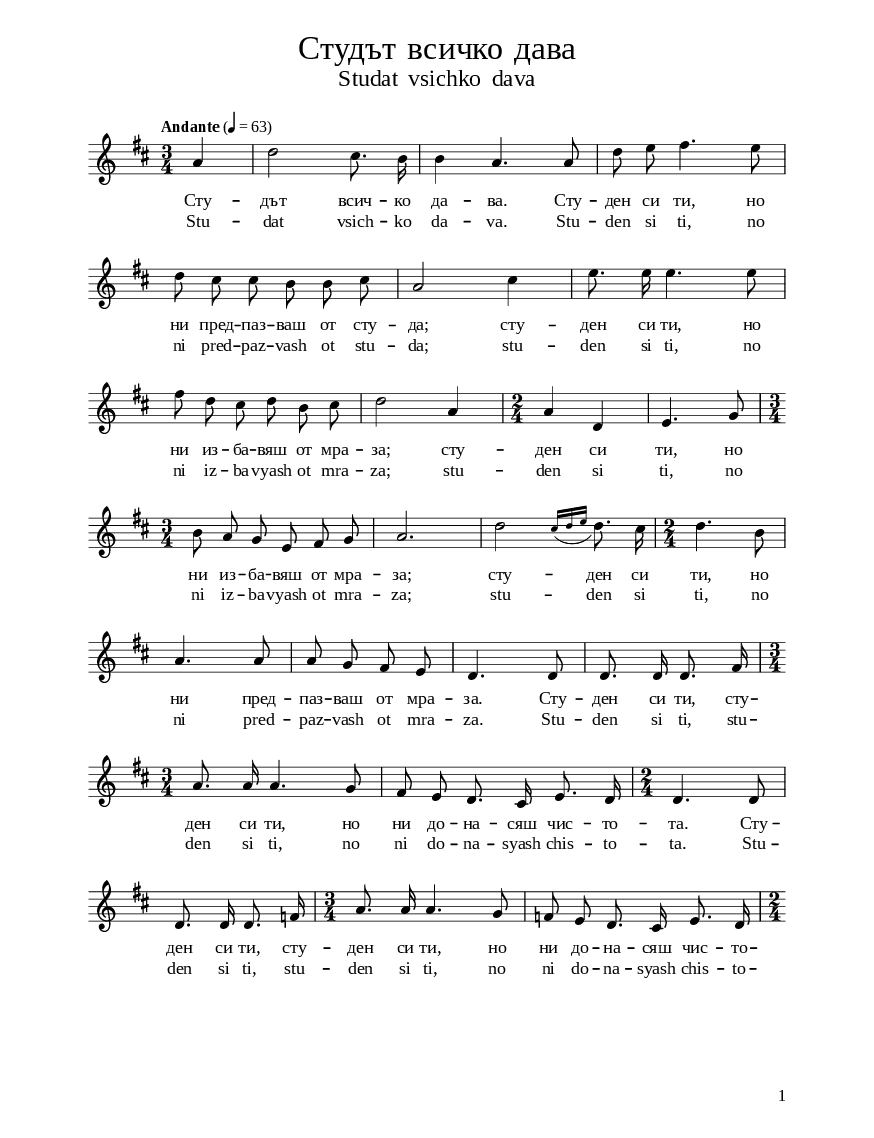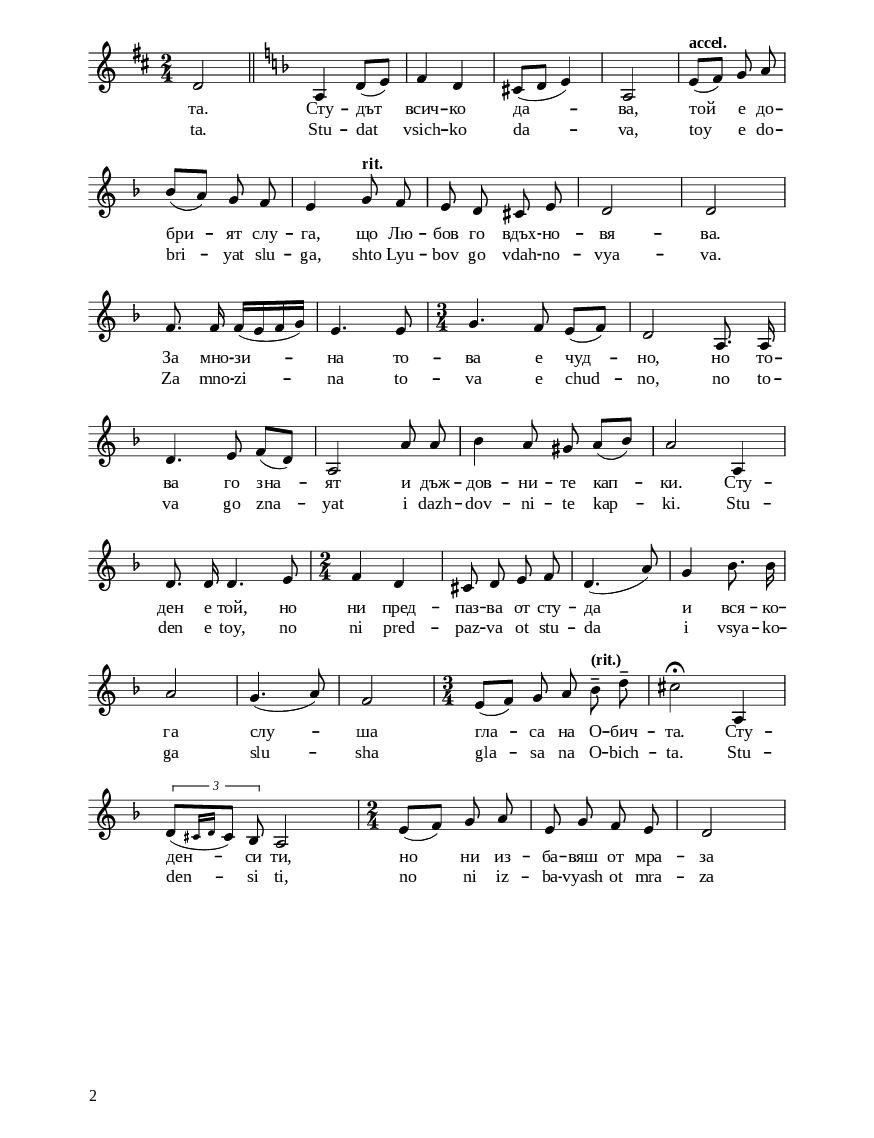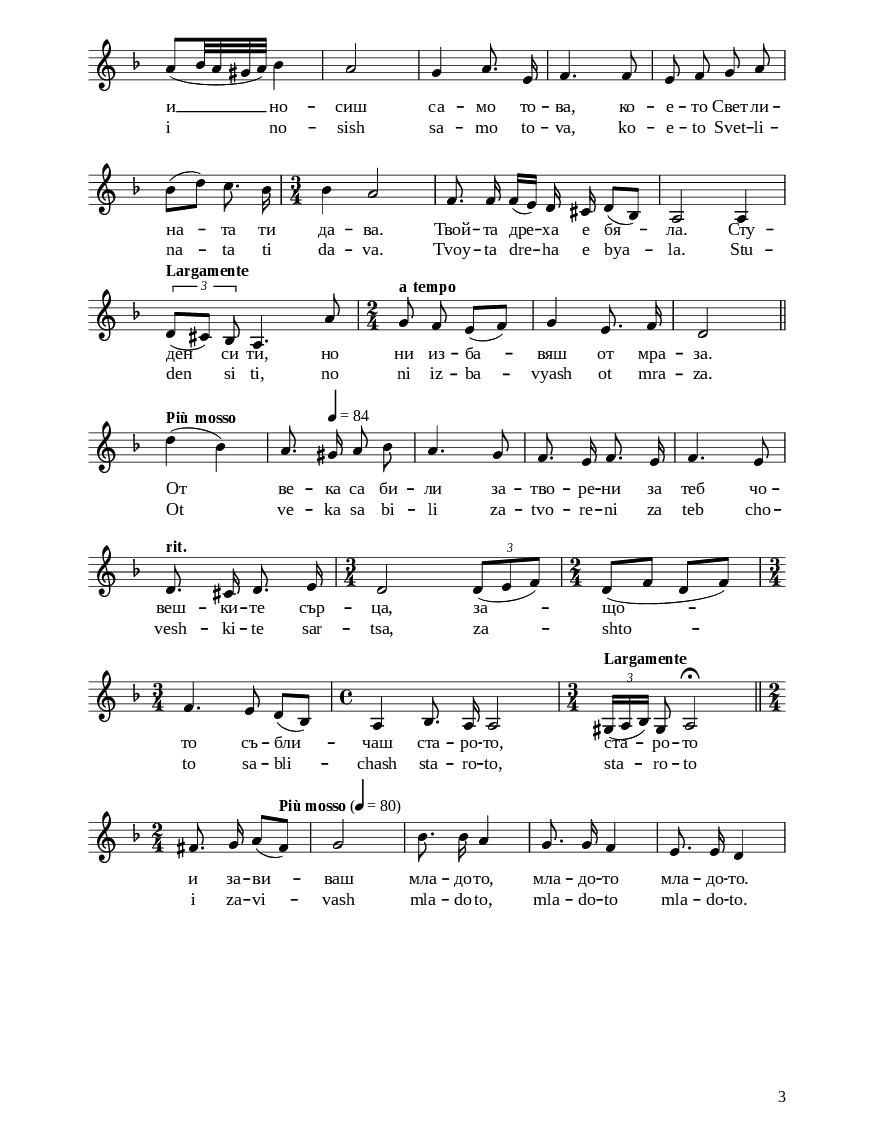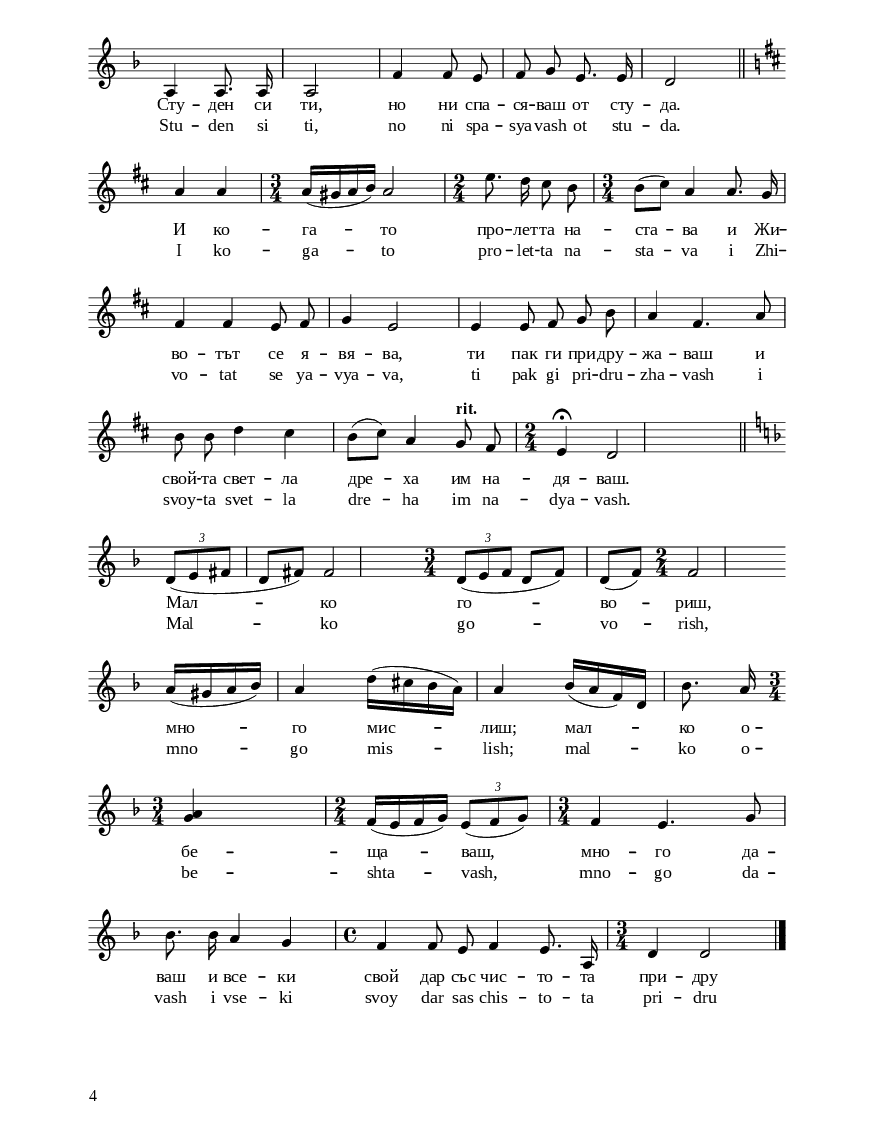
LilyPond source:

\version "2.20.0"

\paper {
  #(set-paper-size "a5")
}

\bookpart {
  \paper {
    print-all-headers = ##t
    print-page-number = ##t
    print-first-page-number = ##t

    % put page numbers on the bottom
    oddHeaderMarkup = \markup ""
    evenHeaderMarkup = \markup ""
    oddFooterMarkup = \markup
    \fill-line {
      ""
      \on-the-fly #print-page-number-check-first \fromproperty #'page:page-number-string
    }
    evenFooterMarkup = \markup
    \fill-line {
      \on-the-fly #print-page-number-check-first \fromproperty #'page:page-number-string
      ""
    }

    left-margin = 1.5\cm
    right-margin = 1.5\cm
    top-margin = 1.6\cm
    bottom-margin = 1.2\cm
    ragged-bottom = ##t % do not spread the staves to fill the whole vertical space

    % change lyrics and titles font (affects notes also)
    fonts =
    #(make-pango-font-tree
      "Times New Roman"
      "DejaVu Sans"
      "DejaVu Sans Mono"
      (/ (* staff-height pt) 3.6))

    % change distance between staves
    system-system-spacing =
    #'((basic-distance . 12)
       (minimum-distance . 6)
       (padding . 1)
       (stretchability . 12))
  }

  \header {
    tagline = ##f
  }

  \score{
    \layout {
      indent = 0.0\cm % remove first line indentation
      %ragged-last = ##t % do not spread last line to fill the whole space
      \context {
        \Score
        \omit BarNumber %remove bar numbers
      } % context

      \context {
        % change staff size
        \Staff
        fontSize = #+0 % affects notes size only
        \override StaffSymbol #'staff-space = #(magstep -3)
        \override StaffSymbol #'thickness = #0.5
        \override BarLine #'hair-thickness = #1
        %\override StaffSymbol #'ledger-line-thickness = #'(0 . 0)
      }

      \context {
        % adjust space between staff and lyrics and between the two lyric lines
        \Lyrics
        \override VerticalAxisGroup.nonstaff-relatedstaff-spacing = #'((basic-distance . 4.5))
        \override VerticalAxisGroup.nonstaff-nonstaff-spacing = #'((minimum-distance . 2))
      }
    } % layout

    \new Voice \absolute {
      \clef treble
      \key d \major
      \time 3/4
      \tempo \markup {
        % make tempo note smaller
        \concat {
          "Andante " \normal-text { "(" }
          \teeny \general-align #Y #DOWN \note #"4" #0.8
          \normal-text { " = 63)" }
        }
      }
      \autoBeamOff
      \partial 4
      a'4 | % 2
      d''2  cis''8.  b'16 | % 3
      b'4  a'4.  a'8 | % 4
      d''8  e''8  fis''4.  e''8
      \break | % 5
      d''8  cis''8  cis''8  b'8
      b'8  cis''8 | % 6
      a'2  cis''4 | % 7
      e''8.  e''16  e''4.  e''8
      \break | % 8
      fis''8  d''8  cis''8  d''8
      b'8  cis''8 | % 9
      d''2  a'4 |
      \time 2/4  |
      a'4  d'4 | % 11
      e'4.  g'8 \break | % 12
      \time 3/4  | % 12
      b'8  a'8  g'8  e'8  fis'8
      g'8 | % 13
      a'2. | % 14
      d''2 \grace {
        cis''16 ( [  d''16
        e''16 ]
      }
      d''8. )  cis''16 | % 15
      \time 2/4  | % 15
      d''4.  b'8 \break | % 16
      a'4.  a'8 | % 17
      a'8  g'8  fis'8  e'8 | % 18
      d'4.  d'8 | % 19
      d'8.  d'16  d'8.  fis'16 \break |
      \time 3/4  |
      a'8.  a'16  a'4.  g'8 | % 21
      fis'8  e'8  d'8.  cis'16  e'8.
      d'16 | % 22
      \time 2/4  | % 22
      d'4.  d'8 \break | % 23
      d'8.  d'16  d'8.  f'16 | % 24
      \time 3/4  | % 24
      a'8.  a'16  a'4.  g'8 | % 25
      f'8  e'8  d'8.  cis'16  e'8.
      d'16  % 26
      \break | % 27
      \time 2/4  | % 26
      d'2 \bar "||"

      \key f \major | % 27
      a4  d'8 ( [  e'8 ) ] | % 28
      f'4  d'4 | % 29
      cis'8 ( [  d'8 ]  e'4 ) |
      a2 | % 31
      e'8 ( [ ^\markup{ \bold {accel.} }  f'8 ) ]
      g'8  a'8 \break | % 32
      bes'8 ( [  a'8 ) ]  g'8  f'8 | % 33
      e'4  g'8 ^\markup{ \bold {rit.} }  f'8 | % 34
      e'8  d'8  cis'8  e'8 | % 35
      d'2 | % 36
      d'2 \break | % 37
      f'8.  f'16  f'16 ( [  e'16  f'16
      g'16 ) ] | % 38
      e'4.  e'8 | % 39
      \time 3/4  | % 39
      g'4.  f'8  e'8 ( [  f'8 ) ] |
      d'2  a8.  a16 \break | % 41
      d'4.  e'8  f'8 ( [  d'8 ) ] | % 42
      a2  a'8  a'8 | % 43
      bes'4  a'8  gis'8  a'8 ( [
      bes'8 ) ] | % 44
      a'2  a4 | % 45
      d'8.  d'16  d'4.  e'8 | % 46
      \time 2/4  | % 46
      f'4  d'4 | % 47
      cis'8  d'8  e'8  f'8 | % 48
      d'4. (  a'8 ) | % 49
      g'4  bes'8.  bes'16 \break |
      a'2 | % 51
      g'4. (  a'8 ) | % 52
      f'2 | % 53
      \time 3/4  | % 53
      e'8 ( [  f'8 ) ]  g'8  a'8
      bes'8 -- ^\markup{ \bold {(rit.)} }  d''8 -- | % 54
      cis''2 ^\fermata  a4 \break | % 55

      \times 2/3  {
        d'8 ( [ \grace {
          cis'16*3/2 [  d'16*3/2 ]
        }  cis'8 ) ]  bes8
      }
      a2 | % 56
      \time 2/4  | % 56
      e'8 ( [  f'8 ) ]  g'8  a'8  | % 57
      e'8  g'8  f'8  e'8 | % 58
      d'2 \break | % 59
      a'8 ( [  bes'32  a'32  gis'32
      a'32 ) ]  bes'4 |
      a'2 | % 61
      g'4  a'8.  e'16 | % 62
      f'4.  f'8 | % 63
      e'8  f'8  g'8  a'8 \break | % 64
      bes'8 ( [  d''8 ) ]  c''8.
      bes'16 | % 65
      \time 3/4  | % 65
      bes'4  a'2 | % 66
      f'8.  f'16  f'16 ( [  e'16 ) ]
      d'16  cis'16  d'8 ( [  bes8 ) ] | % 67
      a2  a4 \break | % 68

      \times 2/3  {
        d'8 ( [ ^\markup{ \bold {Largamente} }  cis'8 ) ]
        bes8
      }
      a4. a'8
      | % 69
      \time 2/4  | % 69
      g'8 ^\markup{ \bold {a tempo} }  f'8  e'8 ( [
      f'8 ) ] |
      g'4  e'8.  f'16 | % 71
      d'2 \bar "||"
      \break | % 72
      d''4 ( ^\markup{ \bold {Più mosso} }  bes'4 ) | % 73
      a'8. \tempo 4=84  gis'16  a'8  bes'8
      | % 74
      a'4.  g'8 | % 75
      f'8.  e'16  f'8.  e'16 | % 76
      f'4.  e'8 \break | % 77
      d'8. ^\markup{ \bold {rit.} }  cis'16  d'8.
      e'16 | % 78
      \time 3/4  | % 78
      d'2
      \times 2/3  {
        d'8 ( [  e'8  f'8 ) ]
      }
      | % 79
      \time 2/4  | % 79
      d'8 ( [  f'8 ]  d'8 [  f'8 ) ] \break |
      \time 3/4  |
      f'4.  e'8  d'8 ( [  bes8 ) ] | % 81
      \time 4/4  | % 81
      a4  bes8.  a16  a2 | % 82
      \time 3/4  | % 82
      \times 2/3  {
        gis16 ( [ ^\markup{ \bold {Largamente} }  a16
        bes16 )]
      }
      gis8  a2 ^\fermata \bar "||"
      \break | % 83
      \time 2/4  | % 83
      fis'8.  g'16  a'8 ( [ \tempo "Più mosso" 4=80
      fis'8 ) ] | % 84
      g'2 | % 85
      bes'8.  bes'16  a'4 | % 86
      g'8.  g'16  f'4 | % 87
     %ne znam kak da napisha malkite noti
     
     
      e'8.  e'16   d'4 \break | % 88
      a4  a8.  a16 | % 89
      a2 |
      f'4  f'8  e'8 | % 91
      f'8  g'8  e'8.  e'16 | % 92
      d'2 \bar "||"
      \break | % 93

      \key d \major | % 93
      a'4  a'4 | % 94
      \time 3/4  | % 94
      a'16 ( [  gis'16  a'16  b'16 ) ]
      a'2 | % 95
      \time 2/4  | % 95
      e''8.  d''16  cis''8  b'8 | % 96
      \time 3/4  | % 96
      b'8 ( [  cis''8 ) ]  a'4  a'8.
      g'16 \break | % 97
      fis'4  fis'4  e'8  fis'8 | % 98
      g'4  e'2 | % 99
      e'4  e'8  fis'8  g'8  b'8
      |
      a'4  fis'4.  a'8  \break | % 101
      b'8  b'8  d''4  cis''4 | % 102
      b'8 ( [  cis''8 ) ]  a'4  g'8
      ^\markup{ \bold {rit.} }  fis'8 | % 103
      | % 103
      \time 2/4 e'4 ^\fermata  d'2 \bar "||" |
      \break % 104
      \key f \major  % 104

      \times 2/3  {
        d'8 ( [  e'8  fis'8 ]
      }
      d'8 [  fis'8 ) ] | % 105
      fis'2 | % 106
      \time 3/4  | % 106

      \times 2/3  {
        d'8 ( [  e'8  f'8 ]
      }
      d'8 [  f'8 ) ]  d'8 ( [  f'8 ) ] | % 107
      \time 2/4  | % 107
      f'2 \break | % 108

      a'16 ( [  gis'16  a'16  bes'16 ) ]
      a'4 | % 109
      d''16 ( [  cis''16  bes'16  a'16
      ) ]  a'4 |
      bes'16 ( [  a'16  f'16 )  d'16 ]
      bes'8.  a'16 \break | % 111
      \time 3/4  | % 111
      <a' g'>4 s4 | % 112
      \time 2/4  | % 112
      f'16 ( [  e'16  f'16  g'16 ) ]

      \times 2/3  {
        e'8 ( [  f'8  g'8 ) ]
      }
      | % 113
      \time 3/4  | % 113
      f'4  e'4.  g'8 \break | % 114
      bes'8.  bes'16  a'4  g'4 | % 115
      \time 4/4  | % 115
      f'4  f'8  e'8  f'4  e'8.
      a16 | % 116
      \time 3/4  | % 116
      d'4  d'2 \bar "|."
      
      %ima greshki

    }

    \addlyrics {
      Сту -- дът всич -- ко да -- ва. Сту
      -- ден си ти, но ни пред -- паз --
      ваш от сту -- да; сту -- ден си
      ти, но ни из -- ба -- вяш от мра
      -- за; сту -- ден си ти, но ни из
      -- ба -- вяш от мра -- за; сту -- ден
      си ти, но ни пред --
      паз -- ваш от мра -- за. Сту -- ден
      си ти, сту -- ден си ти, но ни
      до -- на -- сяш чис -- то -- та. Сту
      -- ден си ти, сту -- ден си ти,
      но ни до -- на -- сяш чис -- то --
      та. Сту -- дът  всич -- ко да
      --  ва, той  е до -- бри
      -- ят слу -- га, що Лю -- бов го
      вдъх -- но -- вя -- ва. За мно -- зи
      --   на то -- ва е чуд
      -- но, но то -- ва го зна --
      ят и дъж -- дов -- ни -- те кап
      -- ки. Сту -- ден е той, но ни
      пред -- паз -- ва от сту -- да
      и вся -- ко -- га слу -- ша гла
      -- са на О -- бич -- та. Сту --
      ден  --   си ти, но  ни
      из -- ба -- вяш от мра -- за и
      __    но -- сиш са -- мо
      то -- ва, ко -- е -- то Свет -- ли --
      на -- та ти да -- ва. Твой -- та
      дре  -- ха е бя -- ла. Сту --
      ден  си ти, но ни из -- ба
      -- вяш от мра -- за. От  ве --
      ка са би -- ли за -- тво -- ре --
      ни за теб чо -- веш -- ки -- те
      сър -- ца, за --  що --
      то съ -- бли -- чаш ста --
      ро -- то, ста --  ро -- то и
      за -- ви -- ваш мла -- до -- то,
      мла -- до -- то мла -- до -- то.    Сту --
      ден си ти, но ни спа -- ся -- ваш
      от сту -- да. И ко -- га --
      то про -- лет -- та на -- ста
      -- ва и Жи -- во -- тът се я --
      вя -- ва, ти пак ги при -- дру --
      жа -- ваш и свой -- та свет -- ла
      дре -- ха им на -- дя -- ваш.
      Мал --  ко го --
      во -- риш, мно --
      го мис --   лиш;
      мал -- ко о -- бе -- ща -- ваш,
      мно --   го   да --
      ваш и все -- ки свой дар със
      чис -- то -- та при -- дру -- жа --
      ваш.}
      \addlyrics {
        Stu -- dat vsich -- ko da -- va. Stu
        -- den si ti, no ni pred -- paz --
        vash ot stu -- da; stu -- den si
        ti, no ni iz -- ba -- vyash ot mra
        -- za; stu -- den si ti, no ni iz
        -- ba -- vyash ot mra -- za; stu -- den
        si ti, no ni pred --
        paz -- vash ot mra -- za. Stu -- den
        si ti, stu -- den si ti, no ni
        do -- na -- syash chis -- to -- ta. Stu
        -- den si ti, stu -- den si ti,
        no ni do -- na -- syash chis -- to --
        ta. Stu -- dat  vsich -- ko da
        --  va, toy  e do -- bri
        -- yat slu -- ga, shto Lyu -- bov go
        vdah -- no -- vya -- va. Za mno -- zi
        --   na to -- va e chud
        -- no, no to -- va go zna --
        yat i dazh -- dov -- ni -- te kap
        -- ki. Stu -- den e toy, no ni
        pred -- paz -- va ot stu -- da
        i vsya -- ko -- ga slu -- sha gla
        -- sa na O -- bich -- ta. Stu --
        den  -- si ti, no  ni
        iz -- ba -- vyash ot mra -- za i
        no -- sish sa -- mo
        to -- va, ko -- e -- to Svet -- li --
        na -- ta ti da -- va. Tvoy -- ta
        dre  -- ha e bya -- la. Stu --
        den  si ti, no ni iz -- ba
        -- vyash ot mra -- za. Ot  ve --
        ka sa bi -- li za -- tvo -- re --
        ni za teb cho -- vesh -- ki -- te
        sar -- tsa, za --  shto --
        to sa -- bli -- chash sta --
        ro -- to, sta --  ro -- to i
        za -- vi -- vash mla -- do -- to,
        mla -- do -- to mla -- do -- to.  Stu --
        den si ti, no ni spa -- sya -- vash
        ot stu -- da. I ko -- ga --
        to pro -- let -- ta na -- sta
        -- va i Zhi -- vo -- tat se ya --
        vya -- va, ti pak gi pri -- dru --
        zha -- vash i svoy -- ta svet -- la
        dre -- ha im na -- dya -- vash.
        Mal --  ko go --
        vo -- rish, mno --
        go mis --   lish;
        mal -- ko o -- be -- shta -- vash,
        mno --   go   da --
        vash i vse -- ki svoy dar sas
        chis -- to -- ta pri -- dru -- zha --
        vash.}

        \header {
          title = \markup \column \normal-text \fontsize #2.5 {
            \center-align
            \line { Студът всичко дава}
            \vspace #-0.6
            \center-align
            \line \fontsize #-3 { Studat vsichko dava }
            \vspace #-0.8
            \center-align
            \line \fontsize #-3 { " " }
          }
        }

        \midi{}

      } % score


      \pageBreak

      % include foreign translation(s) of the song
      \version "2.20.0"

\markup \fill-line { \fontsize #6 "Die Kälte gibt alles" }
\markup \null
\markup \null
\markup \fontsize #+2.5 {
  \hspace #10
  \override #'(baseline-skip . 2)

  \column {
    \line { " " }



   \line { " "  Die Kälte gibt alles.}

    \line { " " Du bist kalt,}

    \line { " " aber schützt uns vor dem Frost.}

    \line { " " Du bist kalt,}

    \line { " " aber schützt uns vor dem Frost.}

    \line { " " Du bist kalt,}

    \line { " " aber bringst uns Reinheit.}

   \line { " "  Du bist kalt,}

   \line { " "  aber bringst uns Reinheit.}

   \line { " "  Die Kälte gibt alles.}

   \line { " "  Sie ist der gute Diener,}

    \line { " " der von der Liebe inspiriert wird.}

   \line { " "  Für viele ist das verwunderlich,}

    \line { " " aber das wissen}

   \line { " "  auch die Regentropfen.}

    \line { " " Sie ist kalt, aber schützt uns vor dem Frost}

    \line { " " und hört immer die Stimme der Liebe.}

    \line { " " Du bist kalt,}

    \line { " " aber rettest uns vor Frost}

    \line { " " und bringst nur das, was dir das Licht bringt.}

    \line { " " Dein Gewand ist weiß.}

    \line { " " Du bist kalt,}

    \line { " " aber rettest du uns vor dem Frost.}

    \line { " " Seit Ewigkeit waren die menschlichen Herzen für dich verschlossen,}

    \line { " " da du das Alte ausziehst, das Alte und das Neue faltest, das Neue.}

    \line { " " Du bist kalt,}

    \line { " " aber rettest uns vor dem Frost.}

    \line { " " Und wenn es Frühling wird}

    \line { " " und das Leben erscheint,}

    \line { " " begleitest du sie wieder}

    \line { " " und bekleidest du sie in deinem hellen Gewand.}

    \line { " " Du sprichst wenig, denkst viel,}

    \line { " " du versprichst wenig, gibst viel}

    \line { " " und jede deiner Gaben begleitest du mit Reinheit.}

  }
}


    } % bookpart
